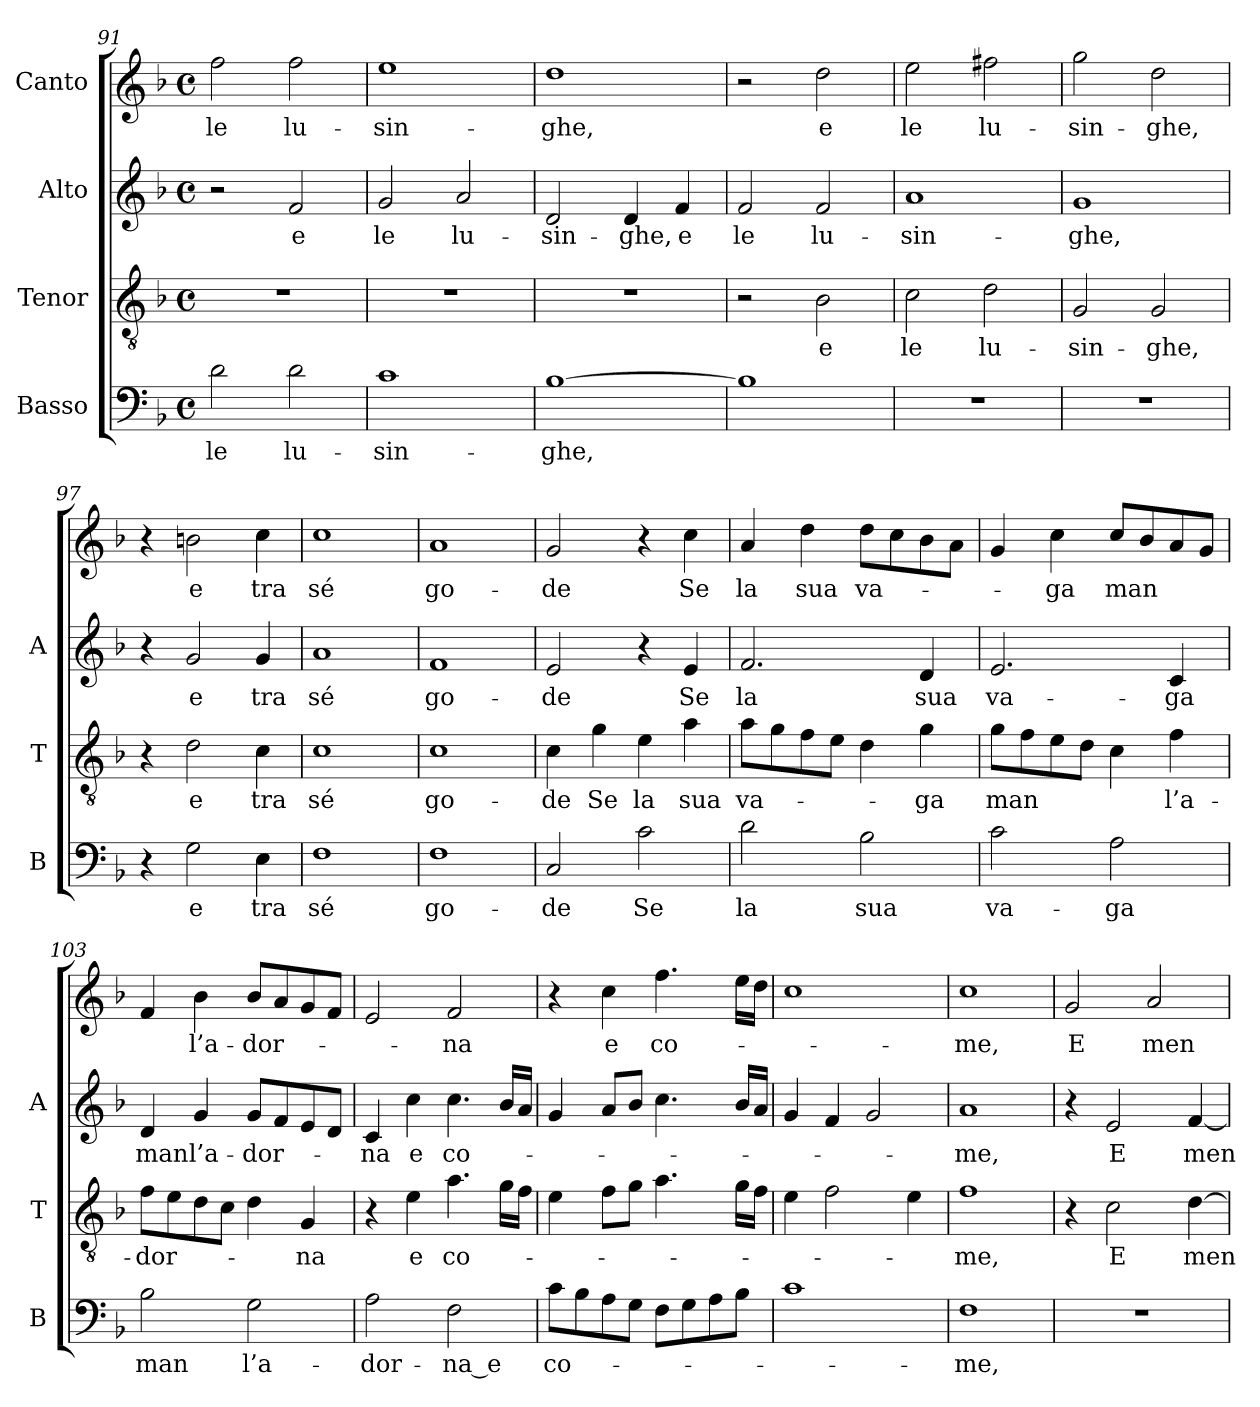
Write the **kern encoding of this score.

**kern	**text	**kern	**text	**kern	**text	**kern	**text
*part4	*part4	*part3	*part3	*part2	*part2	*part1	*part1
*staff4	*staff4	*staff3	*staff3	*staff2	*staff2	*staff1	*staff1
*I"Basso	*	*I"Tenor	*	*I"Alto	*	*I"Canto	*
*I'B	*	*I'T	*	*I'A	*	*	*
*clefF4	*	*clefGv2	*	*clefG2	*	*clefG2	*
*k[b-]	*	*k[b-]	*	*k[b-]	*	*k[b-]	*
*F:	*	*F:	*	*F:	*	*F:	*
*M4/4	*	*M4/4	*	*M4/4	*	*M4/4	*
*met(c)	*	*met(c)	*	*met(c)	*	*met(c)	*
=91	=91	=91	=91	=91	=91	=91	=91
2d	-le	1r	.	2r	.	2ff	-le
2d	lu-	.	.	2f	-e	2ff	lu-
=92	=92	=92	=92	=92	=92	=92	=92
1c	sin-	1r	.	2g	-le	1ee	sin-
.	.	.	.	2a	lu-	.	.
=93	=93	=93	=93	=93	=93	=93	=93
[1B-	-ghe,	1r	.	2d	sin-	1dd	-ghe,
.	.	.	.	4d	-ghe,	.	.
.	.	.	.	4f	-e	.	.
=94	=94	=94	=94	=94	=94	=94	=94
1B-]	.	2r	.	2f	-le	2r	.
.	.	2B-	-e	2f	lu-	2dd	-e
!!LO:PB:g=z
=95	=95	=95	=95	=95	=95	=95	=95
1r	.	2c	-le	1a	sin-	2ee	-le
.	.	2d	lu-	.	.	2ff#X	lu-
=96	=96	=96	=96	=96	=96	=96	=96
1r	.	2G	sin-	1g	-ghe,	2gg	sin-
.	.	2G	-ghe,	.	.	2dd	-ghe,
=97	=97	=97	=97	=97	=97	=97	=97
4r	.	4r	.	4r	.	4r	.
2G	-e	2d	-e	2g	-e	2bn	-e
4E	-tra	4c	-tra	4g	-tra	4cc	-tra
=98	=98	=98	=98	=98	=98	=98	=98
1F	-sé	1c	-sé	1a	-sé	1cc	-sé
=99	=99	=99	=99	=99	=99	=99	=99
1F	go-	1c	go-	1f	go-	1a	go-
=100	=100	=100	=100	=100	=100	=100	=100
2C	-de	4c	-de	2e	-de	2g	-de
.	.	4g	-Se	.	.	.	.
2c	-Se	4e	-la	4r	.	4r	.
.	.	4a	-sua	4e	-Se	4cc	-Se
=101	=101	=101	=101	=101	=101	=101	=101
2d	-la	8aL	va-	2.f	-la	4a	-la
.	.	8g	.	.	.	.	.
.	.	8f	.	.	.	4dd	-sua
.	.	8eJ	.	.	.	.	.
2B-	-sua	4d	.	.	.	8ddL	va-
.	.	.	.	.	.	8cc	.
.	.	4g	-ga	4d	-sua	8b-	.
.	.	.	.	.	.	8aJ	.
=102	=102	=102	=102	=102	=102	=102	=102
2c	va-	8gL	-man	2.e	va-	4g	.
.	.	8f	.	.	.	.	.
.	.	8e	.	.	.	4cc	-ga
.	.	8dJ	.	.	.	.	.
2A	-ga	4c	.	.	.	8ccL	-man
.	.	.	.	.	.	8b-	.
.	.	4f	l’a-	4c	-ga	8a	.
.	.	.	.	.	.	8gJ	.
=103	=103	=103	=103	=103	=103	=103	=103
2B-	-man	8fL	dor-	4d	-man	4f	.
.	.	8e	.	.	.	.	.
.	.	8d	.	4g	l’a-	4b-	l’a-
.	.	8cJ	.	.	.	.	.
2G	l’a-	4d	.	8gL	dor-	8b-L	dor-
.	.	.	.	8f	.	8a	.
.	.	4G	-na	8e	.	8g	.
.	.	.	.	8dJ	.	8fJ	.
=104	=104	=104	=104	=104	=104	=104	=104
2A	dor-	4r	.	4c	-na	2e	.
.	.	4e	-e	4cc	-e	.	.
2F	-na_e	4.a	co-	4.cc	co-	2f	-na
.	.	16gLL	.	16b-LL	.	.	.
.	.	16fJJ	.	16aJJ	.	.	.
=105	=105	=105	=105	=105	=105	=105	=105
8cL	co-	4e	.	4g	.	4r	.
8B-	.	.	.	.	.	.	.
8A	.	8fL	.	8aL	.	4cc	-e
8GJ	.	8gJ	.	8b-J	.	.	.
8FL	.	4.a	.	4.cc	.	4.ff	co-
8G	.	.	.	.	.	.	.
8A	.	.	.	.	.	.	.
8B-J	.	16gLL	.	16b-LL	.	16eeLL	.
.	.	16fJJ	.	16aJJ	.	16ddJJ	.
=106	=106	=106	=106	=106	=106	=106	=106
1c	.	4e	.	4g	.	1cc	.
.	.	2f	.	4f	.	.	.
.	.	.	.	2g	.	.	.
.	.	4e	.	.	.	.	.
=107	=107	=107	=107	=107	=107	=107	=107
1F	-me,	1f	-me,	1a	-me,	1cc	-me,
=108	=108	=108	=108	=108	=108	=108	=108
1r	.	4r	.	4r	.	2g	-E
.	.	2c	-E	2e	-E	.	.
.	.	.	.	.	.	2a	men-
.	.	[4d	men-	[4f	men-	.	.
=	=	=	=	=	=	=	=
*-	*-	*-	*-	*-	*-	*-	*-
